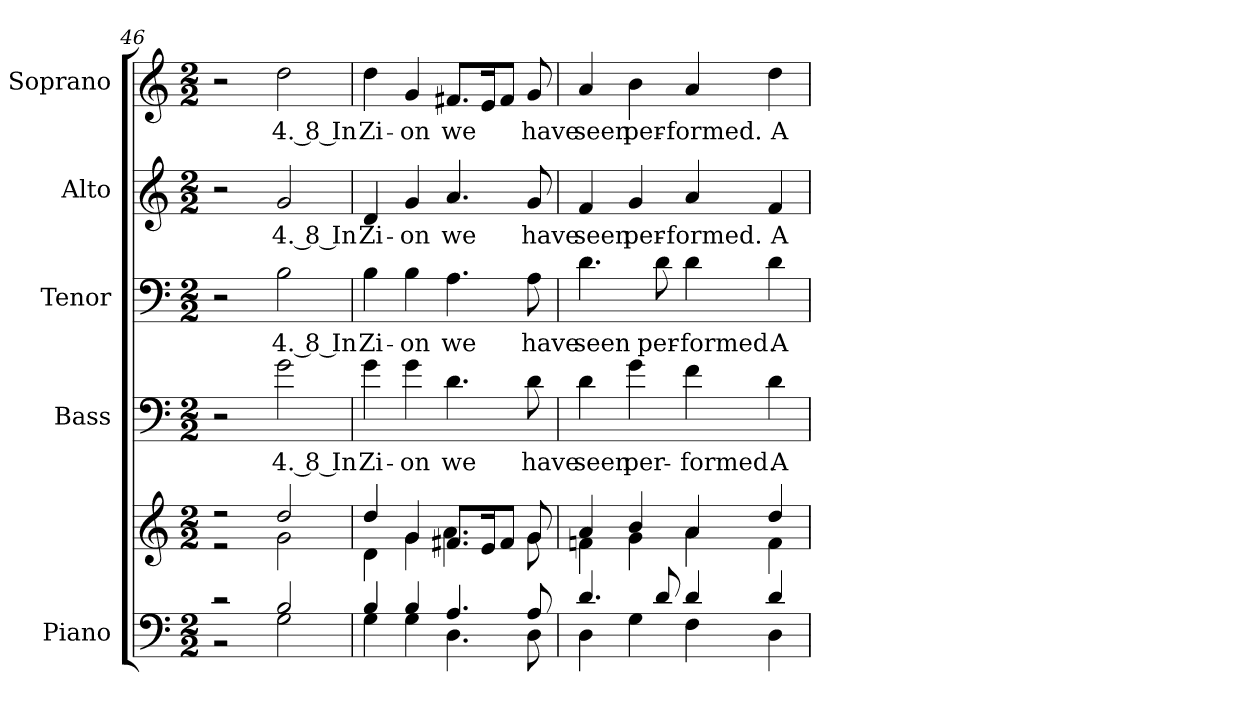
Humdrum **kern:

**kern	**kern	**kern	**text	**kern	**text	**kern	**text	**kern	**text
*part5	*part5	*part4	*part4	*part3	*part3	*part2	*part2	*part1	*part1
*staff6	*staff5	*staff4	*staff4	*staff3	*staff3	*staff2	*staff2	*staff1	*staff1
*I"Piano	*	*I"Bass	*	*I"Tenor	*	*I"Alto	*	*I"Soprano	*
*I'Pno.	*	*	*	*	*	*	*	*	*
*clefF4	*clefG2	*clefF4	*	*clefF4	*	*clefG2	*	*clefG2	*
*	*	*ITrd7c12	*	*	*	*	*	*	*
*k[]	*k[]	*k[]	*	*k[]	*	*k[]	*	*k[]	*
*C:	*C:	*C:	*	*C:	*	*C:	*	*C:	*
*M2/2	*M2/2	*M2/2	*	*M2/2	*	*M2/2	*	*M2/2	*
=46	=46	=46	=46	=46	=46	=46	=46	=46	=46
*^	*^	*	*	*	*	*	*	*	*
2r	2r	2r	2r	2r	.	2r	.	2r	.	2r	.
!	!	!	!	!	!LO:LY:b:color=#000000	!	!	!	!	!	!
!	!	!	!	!	!	!	!LO:LY:b:color=#000000	!	!	!	!
!	!	!	!	!	!	!	!	!	!LO:LY:b:color=#000000	!	!
!	!	!	!	!	!	!	!	!	!	!	!LO:LY:b:color=#000000
2Bi/	2Gi\	2ddi/	2gi\	2Gi\	4. 8 In	2Bi\	4. 8 In	2gi/	4. 8 In	2ddi\	4. 8 In
=47	=47	=47	=47	=47	=47	=47	=47	=47	=47	=47	=47
!	!	!	!	!	!LO:LY:b:color=#000000	!	!	!	!	!	!
!	!	!	!	!	!	!	!LO:LY:b:color=#000000	!	!	!	!
!	!	!	!	!	!	!	!	!	!LO:LY:b:color=#000000	!	!
!	!	!	!	!	!	!	!	!	!	!	!LO:LY:b:color=#000000
4Bi/	4Gi\	4ddi/	4di\	4Gi\	Zi-	4Bi\	Zi-	4di/	Zi-	4ddi\	Zi-
!	!	!	!	!	!LO:LY:b:color=#000000	!	!	!	!	!	!
!	!	!	!	!	!	!	!LO:LY:b:color=#000000	!	!	!	!
!	!	!	!	!	!	!	!	!	!LO:LY:b:color=#000000	!	!
!	!	!	!	!	!	!	!	!	!	!	!LO:LY:b:color=#000000
4Bi/	4Gi\	4gi/	4gi\	4Gi\	-on	4Bi\	-on	4gi/	-on	4gi/	-on
!	!	!	!	!	!LO:LY:b:color=#000000	!	!	!	!	!	!
!	!	!	!	!	!	!	!LO:LY:b:color=#000000	!	!	!	!
!	!	!	!	!	!	!	!	!	!LO:LY:b:color=#000000	!	!
!	!	!	!	!	!	!	!	!	!	!	!LO:LY:b:color=#000000
4.Ai/	4.Di\	8.f#Xi/L	4.ai\	4.Di\	we	4.Ai\	we	4.ai/	we	8.f#Xi/L	we
.	.	16ei/K	.	.	.	.	.	.	.	16ei/K	.
.	.	8f#i/J	.	.	.	.	.	.	.	8f#i/J	.
!	!	!	!	!	!LO:LY:b:color=#000000	!	!	!	!	!	!
!	!	!	!	!	!	!	!LO:LY:b:color=#000000	!	!	!	!
!	!	!	!	!	!	!	!	!	!LO:LY:b:color=#000000	!	!
!	!	!	!	!	!	!	!	!	!	!	!LO:LY:b:color=#000000
8Ai/	8Di\	8gi/	8gi\	8Di\	have	8Ai\	have	8gi/	have	8gi/	have
!!LO:PB:g=z
=48	=48	=48	=48	=48	=48	=48	=48	=48	=48	=48	=48
!	!	!	!	!	!LO:LY:b:color=#000000	!	!	!	!	!	!
!	!	!	!	!	!	!	!LO:LY:b:color=#000000	!	!	!	!
!	!	!	!	!	!	!	!	!	!LO:LY:b:color=#000000	!	!
!	!	!	!	!	!	!	!	!	!	!	!LO:LY:b:color=#000000
4.di/	4Di\	4ai/	4fni\	4Di\	seen	4.di\	seen	4fi/	seen	4ai/	seen
!	!	!	!	!	!LO:LY:b:color=#000000	!	!	!	!	!	!
!	!	!	!	!	!	!	!	!	!LO:LY:b:color=#000000	!	!
!	!	!	!	!	!	!	!	!	!	!	!LO:LY:b:color=#000000
.	4Gi\	4bi/	4gi\	4Gi\	per-	.	.	4gi/	per-	4bi\	per-
!	!	!	!	!	!	!	!LO:LY:b:color=#000000	!	!	!	!
8di/	.	.	.	.	.	8di\	per-	.	.	.	.
!	!	!	!	!	!LO:LY:b:color=#000000	!	!	!	!	!	!
!	!	!	!	!	!	!	!LO:LY:b:color=#000000	!	!	!	!
!	!	!	!	!	!	!	!	!	!LO:LY:b:color=#000000	!	!
!	!	!	!	!	!	!	!	!	!	!	!LO:LY:b:color=#000000
4di/	4Fi\	4ai/	4ai\	4Fi\	-formed.	4di\	-formed.	4ai/	-formed.	4ai/	-formed.
!	!	!	!	!	!LO:LY:b:color=#000000	!	!	!	!	!	!
!	!	!	!	!	!	!	!LO:LY:b:color=#000000	!	!	!	!
!	!	!	!	!	!	!	!	!	!LO:LY:b:color=#000000	!	!
!	!	!	!	!	!	!	!	!	!	!	!LO:LY:b:color=#000000
4di/	4Di\	4ddi/	4fi\	4Di\	A	4di\	A	4fi/	A	4ddi\	A
*v	*v	*	*	*	*	*	*	*	*	*	*
*	*v	*v	*	*	*	*	*	*	*	*
=	=	=	=	=	=	=	=	=	=
*-	*-	*-	*-	*-	*-	*-	*-	*-	*-
